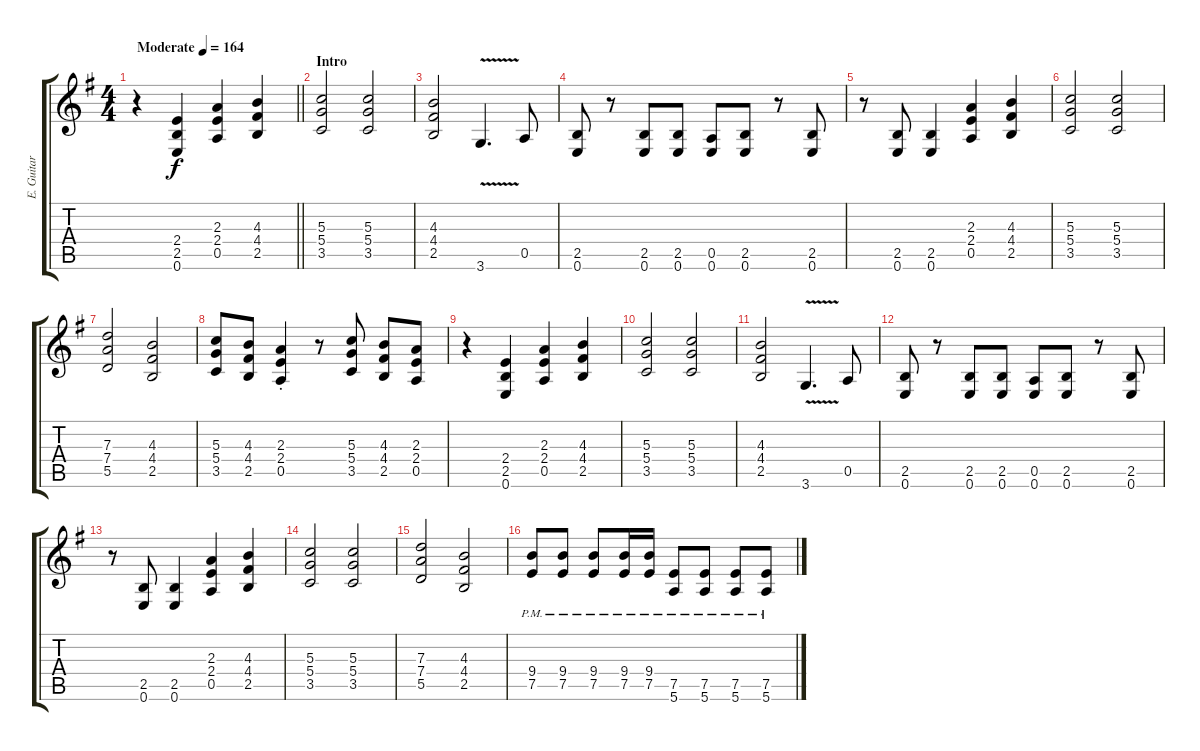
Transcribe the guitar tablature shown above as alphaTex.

\track ("E. Guitar I" "E. Guitar ") {instrument overdrivenguitar}
\staff {score tabs}
\tuning (E4 B3 G3 D3 A2 E2) {hide}
\ts (4 4)
\tempo (164 "Moderate")
\clef g2
\barLineRight lightlight
\ks g
r.4{dy f instrument overdrivenguitar} (2.4 2.5 0.6).4 (2.3 2.4 0.5).4 (4.3 4.4 2.5).4 |
\section ("" "Intro")
(5.3 5.4 3.5).2 (5.3 5.4 3.5).2 |
(4.3 4.4 2.5).2 3.6{v}.4{d} 0.5.8 |
(2.5 0.6).8 r.8 (2.5 0.6).8 (2.5 0.6).8 (0.5 0.6).8 (2.5 0.6).8 r.8 (2.5 0.6).8 |
r.8 (2.5 0.6).8 (2.5 0.6).4 (2.3 2.4 0.5).4 (4.3 4.4 2.5).4 |
(5.3 5.4 3.5).2 (5.3 5.4 3.5).2 |
(7.3 7.4 5.5).2 (4.3 4.4 2.5).2 |
(5.3 5.4 3.5).8 (4.3 4.4 2.5).8 (2.3{st} 2.4{st} 0.5{st}).4 r.8 (5.3 5.4 3.5).8 (4.3 4.4 2.5).8 (2.3 2.4 0.5).8 |
r.4 (2.4 2.5 0.6).4 (2.3 2.4 0.5).4 (4.3 4.4 2.5).4 |
(5.3 5.4 3.5).2 (5.3 5.4 3.5).2 |
(4.3 4.4 2.5).2 3.6{v}.4{d} 0.5.8 |
(2.5 0.6).8 r.8 (2.5 0.6).8 (2.5 0.6).8 (0.5 0.6).8 (2.5 0.6).8 r.8 (2.5 0.6).8 |
r.8 (2.5 0.6).8 (2.5 0.6).4 (2.3 2.4 0.5).4 (4.3 4.4 2.5).4 |
(5.3 5.4 3.5).2 (5.3 5.4 3.5).2 |
(7.3 7.4 5.5).2 (4.3 4.4 2.5).2 |
(9.4{pm} 7.5{pm}).8 (9.4{pm} 7.5{pm}).8 (9.4{pm} 7.5{pm}).8 (9.4{pm} 7.5{pm}).16 (9.4{pm} 7.5{pm}).16 (7.5{pm} 5.6{pm}).8 (7.5{pm} 5.6{pm}).8 (7.5{pm} 5.6{pm}).8 (7.5{pm} 5.6{pm}).8
